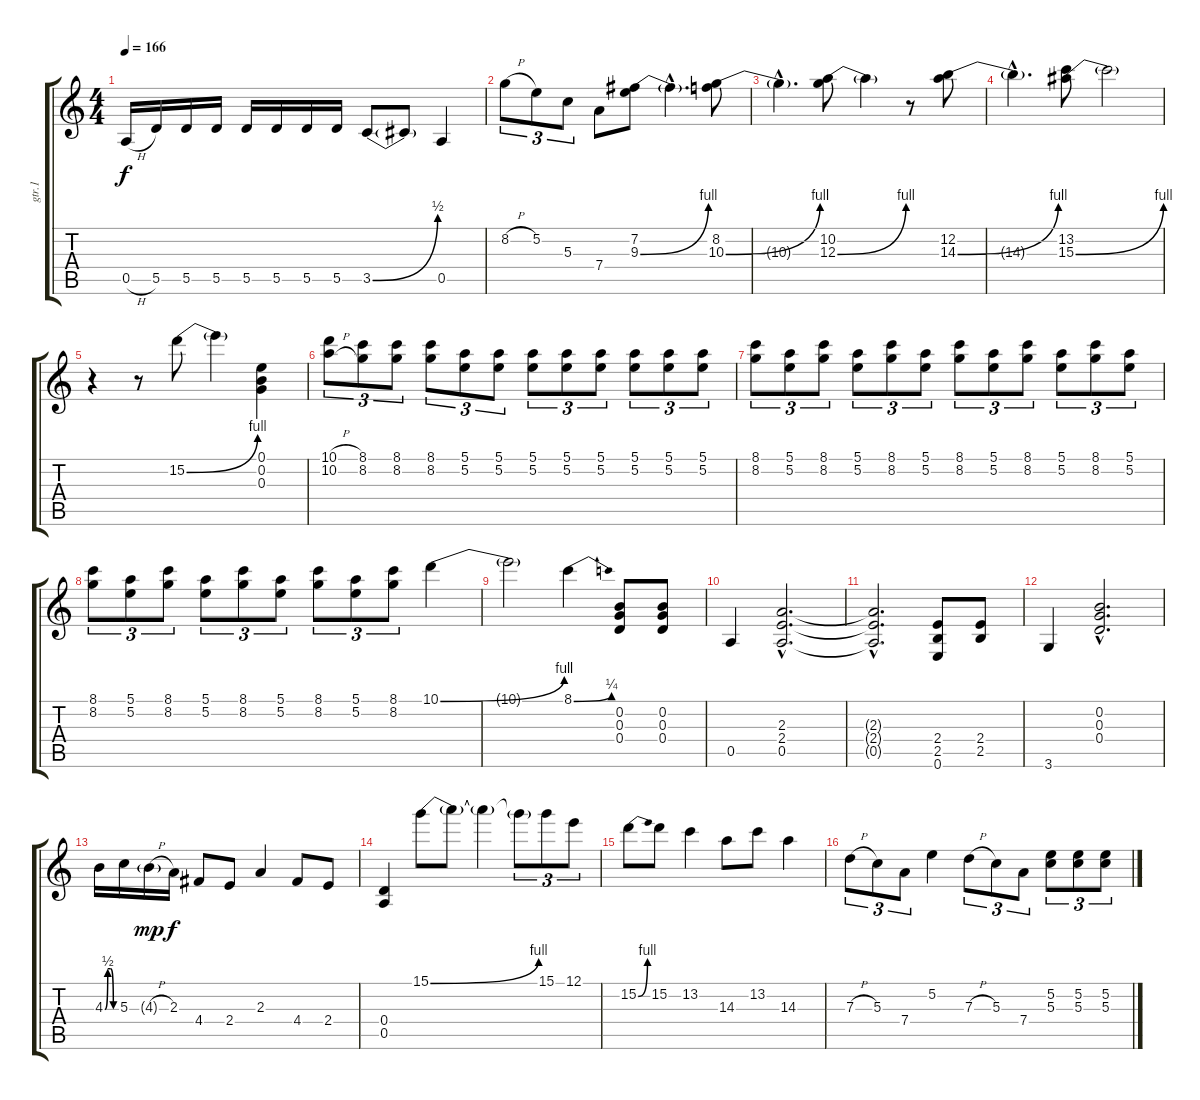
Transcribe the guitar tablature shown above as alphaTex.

\track ("gtr.1" "gtr.1") {instrument distortionguitar}
\staff {score tabs}
\tuning (E4 B3 G3 D3 A2 E2) {hide}
\ts (4 4)
\tempo 166
\clef g2
\ks c
0.5{h}.16{dy f} 5.5.16 5.5.16 5.5.16 5.5.16 5.5.16 5.5.16 5.5.16 3.5{be (bend 0 0 60 2)}.8 3.5{t}.8 0.5.4 |
8.2{h}.8{tu (3 2)} 5.2.8{tu (3 2)} 5.3.8{tu (3 2)} 7.4.8 (7.2 9.3{be (bend 0 0 60 4)}).8 9.3{hac t}.4{d} (8.2 10.3{be (bend 0 0 60 4)}).8 |
10.3{hac t}.4{d} (10.2 12.3{be (bend 0 0 60 4)}).8 12.3{t}.4 r.8 (12.2 14.3{be (bend 0 0 60 4)}).8 |
14.3{hac t}.4{d} (13.2 15.3{be (bend 0 0 60 4)}).8 15.3{t}.2 |
r.4 r.8 15.2{be (bend 0 0 60 4)}.8 15.2{t}.4 (0.1 0.2 0.3).4 |
(10.1{h} 10.2{h}).8{tu (3 2)} (8.1 8.2).8{tu (3 2)} (8.1 8.2).8{tu (3 2)} (8.1 8.2).8{tu (3 2)} (5.1 5.2).8{tu (3 2)} (5.1 5.2).8{tu (3 2)} (5.1 5.2).8{tu (3 2)} (5.1 5.2).8{tu (3 2)} (5.1 5.2).8{tu (3 2)} (5.1 5.2).8{tu (3 2)} (5.1 5.2).8{tu (3 2)} (5.1 5.2).8{tu (3 2)} |
(8.1 8.2).8{tu (3 2)} (5.1 5.2).8{tu (3 2)} (8.1 8.2).8{tu (3 2)} (5.1 5.2).8{tu (3 2)} (8.1 8.2).8{tu (3 2)} (5.1 5.2).8{tu (3 2)} (8.1 8.2).8{tu (3 2)} (5.1 5.2).8{tu (3 2)} (8.1 8.2).8{tu (3 2)} (5.1 5.2).8{tu (3 2)} (8.1 8.2).8{tu (3 2)} (5.1 5.2).8{tu (3 2)} |
(8.1 8.2).8{tu (3 2)} (5.1 5.2).8{tu (3 2)} (8.1 8.2).8{tu (3 2)} (5.1 5.2).8{tu (3 2)} (8.1 8.2).8{tu (3 2)} (5.1 5.2).8{tu (3 2)} (8.1 8.2).8{tu (3 2)} (5.1 5.2).8{tu (3 2)} (8.1 8.2).8{tu (3 2)} 10.1{be (bend 0 0 60 4)}.4 |
10.1{t}.2 8.1{be (bend 0 0 60 1)}.4 (0.2 0.3 0.4).8 (0.2 0.3 0.4).8 |
0.5.4 (2.3{hac} 2.4{hac} 0.5{hac}).2{d} |
(2.3{hac t} 2.4{hac t} 0.5{hac t}).2{d} (2.4 2.5 0.6).8 (2.4 2.5).8 |
3.6.4 (0.2{hac} 0.3{hac} 0.4{hac}).2{d} |
4.3{be (custom 0 0 15 2 30 2 45 0 60 0)}.16 5.3.16 4.3{h g}.16{dy mp} 2.3.16{dy f} 4.4.8 2.4.8 2.3.4 4.4.8 2.4.8 |
(0.4 0.5).4 15.1{be (bend 0 0 60 4)}.8 15.1{t}.8 15.1{t}.4 15.1{t}.8{tu (3 2)} 15.1.8{tu (3 2)} 12.1.8{tu (3 2)} |
15.2{be (bend 0 0 60 4)}.8 15.2.8 13.2.4 14.3.8 13.2.8 14.3.4 |
7.3{h}.8{tu (3 2)} 5.3.8{tu (3 2)} 7.4.8{tu (3 2)} 5.2.4 7.3{h}.8{tu (3 2)} 5.3.8{tu (3 2)} 7.4.8{tu (3 2)} (5.2 5.3).8{tu (3 2)} (5.2 5.3).8{tu (3 2)} (5.2 5.3).8{tu (3 2)}
